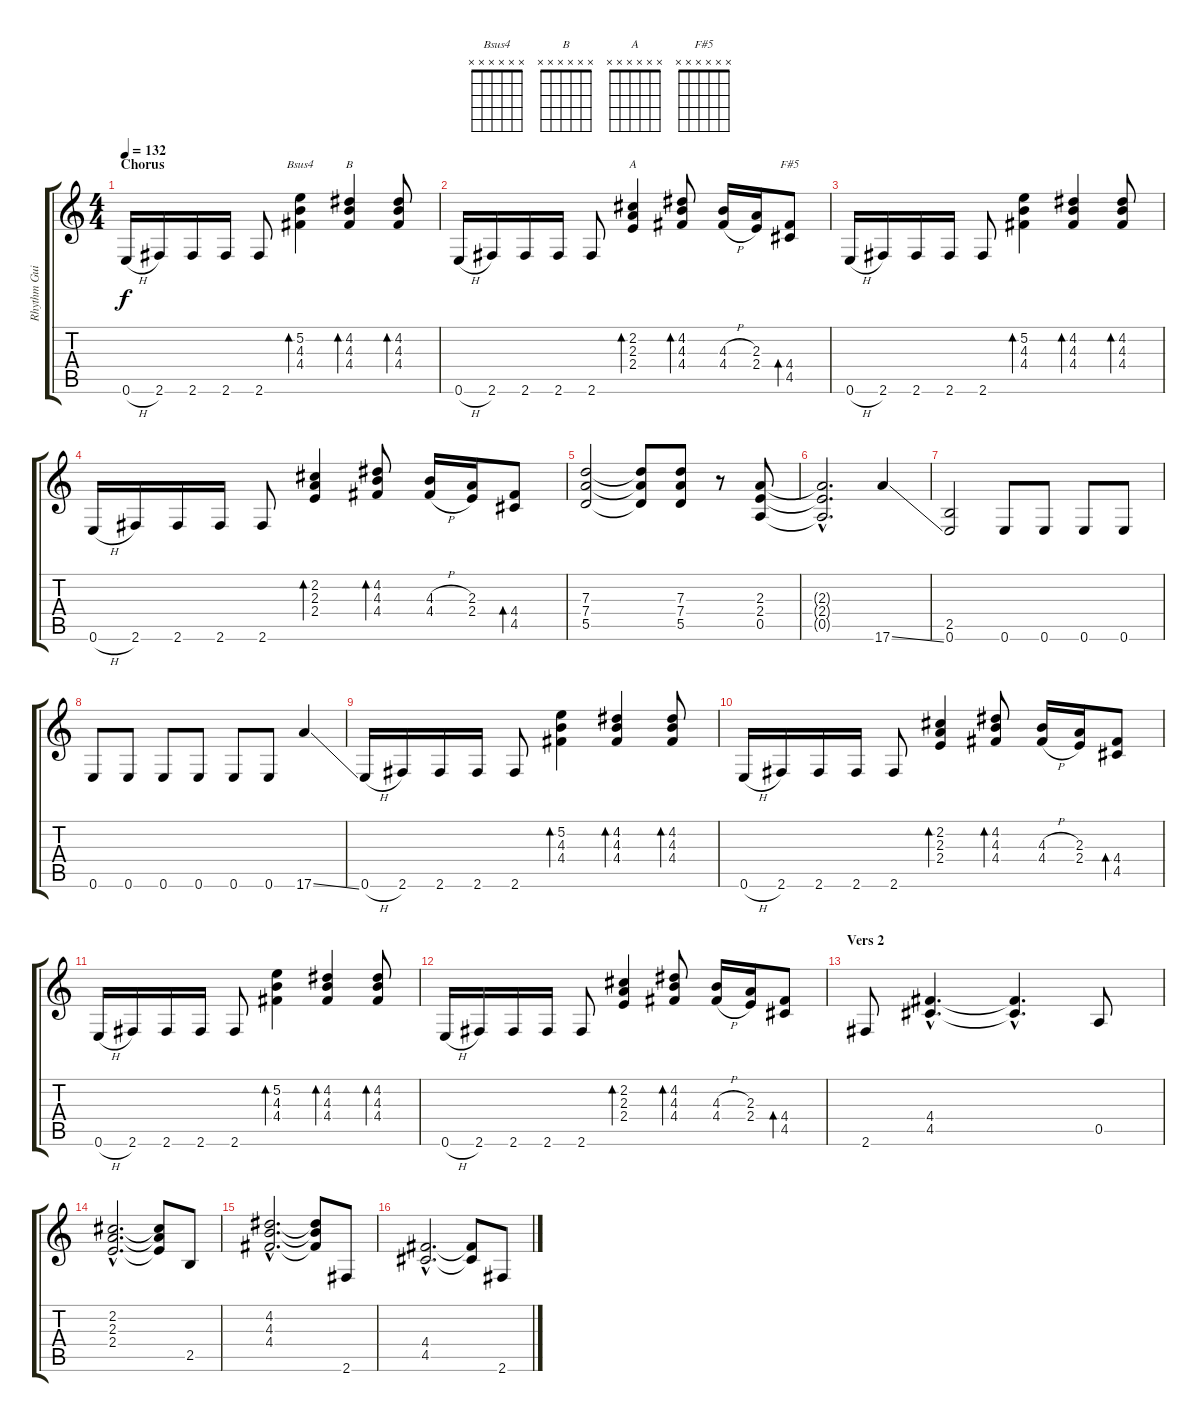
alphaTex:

\track ("Rhythm Guitar" "Rhythm Gui") {instrument distortionguitar}
\staff {score tabs}
\tuning (E4 B3 G3 D3 A2 E2) {hide}
\chord ("Bsus4" x x x x x x)
\chord ("B" x x x x x x)
\chord ("A" x x x x x x)
\chord ("F#5" x x x x x x)
\ts (4 4)
\section ("" "Chorus")
\tempo 132
\clef g2
\ks c
0.6{h}.16{dy f} 2.6.16 2.6.16 2.6.16 2.6.8 (5.2 4.3 4.4).4{bd 60 ch "Bsus4"} (4.2 4.3 4.4).4{bd 60 ch "B"} (4.2 4.3 4.4).8{bd 60} |
0.6{h}.16 2.6.16 2.6.16 2.6.16 2.6.8 (2.2 2.3 2.4).4{bd 60 ch "A"} (4.2 4.3 4.4).8{bd 60} (4.3{h} 4.4{h}).16 (2.3 2.4).16 (4.4 4.5).8{bd 120 ch "F#5"} |
0.6{h}.16 2.6.16 2.6.16 2.6.16 2.6.8 (5.2 4.3 4.4).4{bd 60} (4.2 4.3 4.4).4{bd 60} (4.2 4.3 4.4).8{bd 60} |
0.6{h}.16 2.6.16 2.6.16 2.6.16 2.6.8 (2.2 2.3 2.4).4{bd 60} (4.2 4.3 4.4).8{bd 60} (4.3{h} 4.4{h}).16 (2.3 2.4).16 (4.4 4.5).8{bd 120} |
(7.3 7.4 5.5).2 (7.3{t} 7.4{t} 5.5{t}).8 (7.3 7.4 5.5).8 r.8 (2.3 2.4 0.5).8 |
(2.3{hac t} 2.4{hac t} 0.5{hac t}).2{d} 17.6{ss}.4 |
(2.5 0.6).2 0.6.8 0.6.8 0.6.8 0.6.8 |
0.6.8 0.6.8 0.6.8 0.6.8 0.6.8 0.6.8 17.6{ss}.4 |
0.6{h}.16 2.6.16 2.6.16 2.6.16 2.6.8 (5.2 4.3 4.4).4{bd 60} (4.2 4.3 4.4).4{bd 60} (4.2 4.3 4.4).8{bd 60} |
0.6{h}.16 2.6.16 2.6.16 2.6.16 2.6.8 (2.2 2.3 2.4).4{bd 60} (4.2 4.3 4.4).8{bd 60} (4.3{h} 4.4{h}).16 (2.3 2.4).16 (4.4 4.5).8{bd 120} |
0.6{h}.16 2.6.16 2.6.16 2.6.16 2.6.8 (5.2 4.3 4.4).4{bd 60} (4.2 4.3 4.4).4{bd 60} (4.2 4.3 4.4).8{bd 60} |
0.6{h}.16 2.6.16 2.6.16 2.6.16 2.6.8 (2.2 2.3 2.4).4{bd 60} (4.2 4.3 4.4).8{bd 60} (4.3{h} 4.4{h}).16 (2.3 2.4).16 (4.4 4.5).8{bd 120} |
\section ("" "Vers 2")
2.6.8 (4.4{hac} 4.5{hac}).4{d} (4.4{hac t} 4.5{hac t}).4{d} 0.5.8 |
(2.2{hac} 2.3{hac} 2.4{hac}).2{d} (2.2{t} 2.3{t} 2.4{t}).8 2.5.8 |
(4.2{hac} 4.3{hac} 4.4{hac}).2{d} (4.2{t} 4.3{t} 4.4{t}).8 2.6.8 |
(4.4{hac} 4.5{hac}).2{d} (4.4{t} 4.5{t}).8 2.6.8
